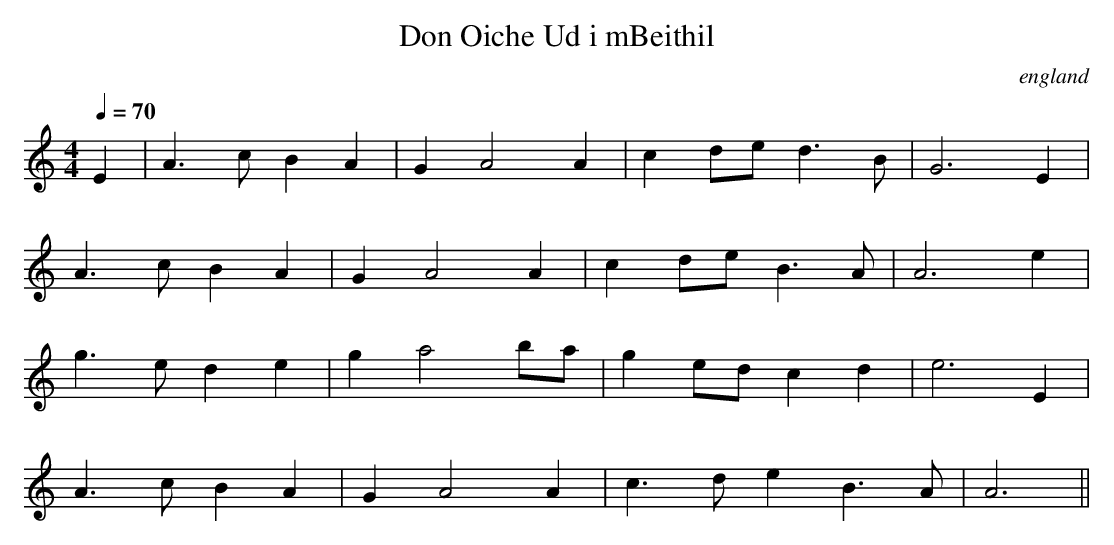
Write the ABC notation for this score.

X:1
T:Don Oiche Ud i mBeithil
O:england
M:4/4
L:1/4
Q:70
K:Am
E|A>c B A|G A2 A|c d/2e/2 d>B|G3 E|
A>c B A|G A2 A|c d/2e/2 B>A|A3 e|
g>e d e|g a2 b/2a/2|g e/2d/2 c d|e3 E|
A>c B A|G A2 A|c>d e B>A|A3||
